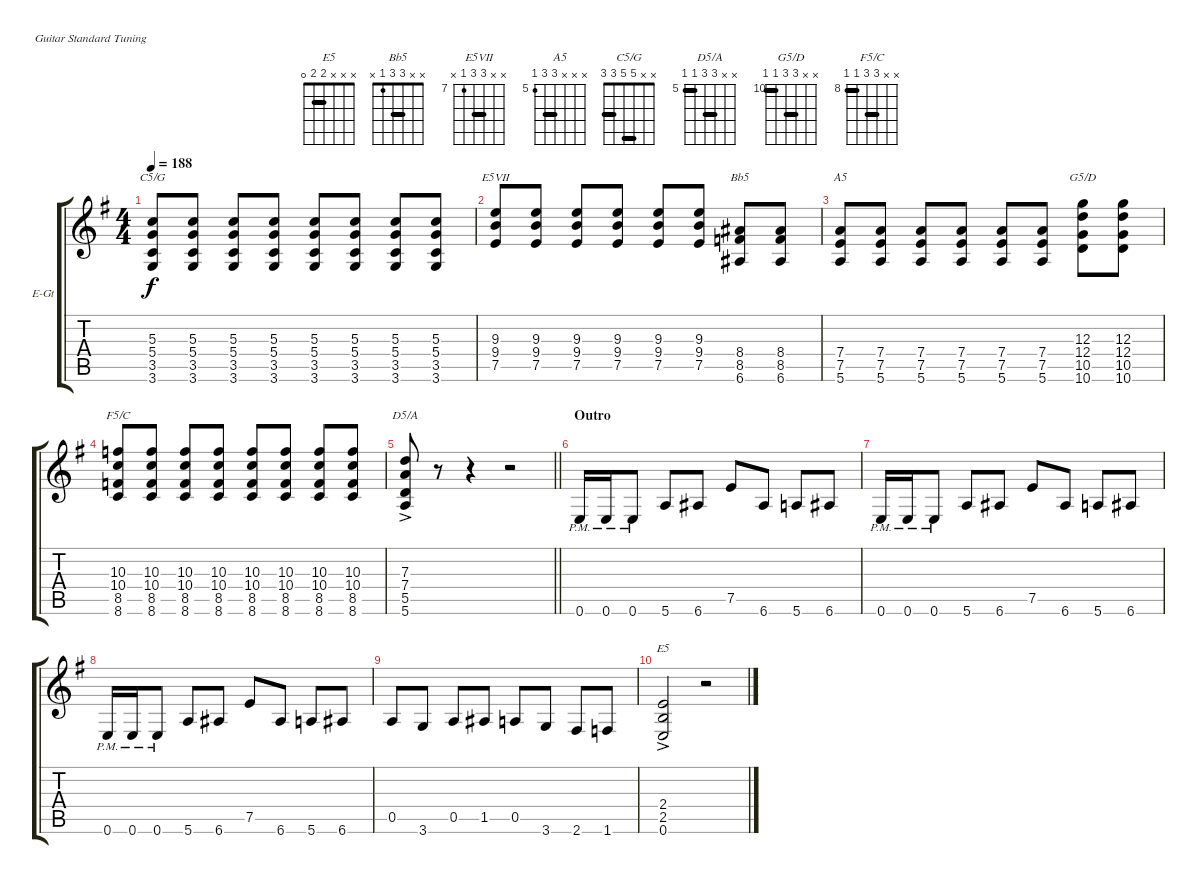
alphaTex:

\defaultSystemsLayout 4
\bracketExtendMode groupsimilarinstruments
\firstSystemTrackNameOrientation horizontal
\otherSystemsTrackNameOrientation horizontal
\track ("Guitar 3" "E-Gt") {instrument distortionguitar}
\staff {score tabs}
\tuning (E4 B3 G3 D3 A2 E2)
\chord ("E5" x x x 2 2 0) {barre 2}
\chord ("Bb5" x x 3 3 1 x) {barre 3}
\chord ("E5VII" x x 9 9 7 x) {firstfret 7 barre 9}
\chord ("A5" x x x 7 7 5) {firstfret 5 barre 7}
\chord ("C5/G" x x 5 5 3 3) {barre (3 5)}
\chord ("D5/A" x x 7 7 5 5) {firstfret 5 barre (5 7)}
\chord ("G5/D" x x 12 12 10 10) {firstfret 10 barre (10 12)}
\chord ("F5/C" x x 10 10 8 8) {firstfret 8 barre (8 10)}
\ts (4 4)
\tempo 188
\clef g2
\ks g
(3.6 3.5 5.4 5.3).8{ch "C5/G" dy f} (3.6 3.5 5.4 5.3).8 (3.6 3.5 5.4 5.3).8 (3.6 3.5 5.4 5.3).8 (3.6 3.5 5.4 5.3).8 (3.6 3.5 5.4 5.3).8 (3.6 3.5 5.4 5.3).8 (3.6 3.5 5.4 5.3).8 |
(7.5 9.4 9.3).8{ch "E5VII"} (7.5 9.4 9.3).8 (7.5 9.4 9.3).8 (7.5 9.4 9.3).8 (7.5 9.4 9.3).8 (7.5 9.4 9.3).8 (8.4 8.5 6.6).8{ch "Bb5"} (8.4 8.5 6.6).8 |
(7.5 7.4 5.6).8{ch "A5"} (7.5 7.4 5.6).8 (7.5 7.4 5.6).8 (7.5 7.4 5.6).8 (7.5 7.4 5.6).8 (7.5 7.4 5.6).8 (10.5 12.4 10.6 12.3).8{ch "G5/D"} (10.5 12.4 10.6 12.3).8 |
(8.6 8.5 10.4 10.3).8{ch "F5/C"} (8.6 8.5 10.4 10.3).8 (8.6 8.5 10.4 10.3).8 (8.6 8.5 10.4 10.3).8 (8.6 8.5 10.4 10.3).8 (8.6 8.5 10.4 10.3).8 (8.6 8.5 10.4 10.3).8 (8.6 8.5 10.4 10.3).8 |
\barLineRight lightlight
(5.5{ac} 7.4{ac} 7.3{ac} 5.6{ac}).8{ch "D5/A"} r.8 r.4 r.2 |
\section ("" "Outro")
0.6{pm}.16 0.6{pm}.16 0.6{pm}.8 5.6.8 6.6.8 7.5.8 6.6.8 5.6.8 6.6.8 |
0.6{pm}.16 0.6{pm}.16 0.6{pm}.8 5.6.8 6.6.8 7.5.8 6.6.8 5.6.8 6.6.8 |
0.6{pm}.16 0.6{pm}.16 0.6{pm}.8 5.6.8 6.6.8 7.5.8 6.6.8 5.6.8 6.6.8 |
0.5.8 3.6.8 0.5.8 1.5.8 0.5.8 3.6.8 2.6.8 1.6.8 |
(0.6{ac} 2.5{ac} 2.4{ac}).2{ch "E5"} r.2
